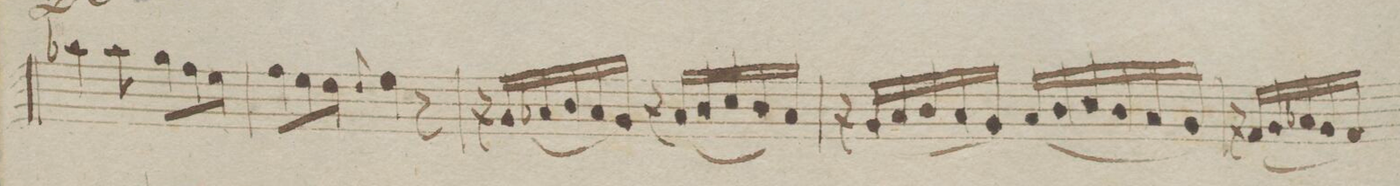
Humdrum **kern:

**kern	**dynam
*I"Violio 1mo	*
*clefG2	*
*k[b-e-]	*
*M6/8	*
4aa-X\	.
8aa-\	.
8gg\L	.
8ff\	.
8ee-\J	.
=28	=28
8ff\L	.
8ee-\	.
8dd\J	.
8qqdd/	.
4ee-\	.
8r	.
=29	=29
16r	.
(16g/LL	.
16a-/	.
16b-\	.
16a-/	.
16g/JJ)	.
16r	.
(16a-/LL	.
16b-/	.
16cc\	.
16b-\	.
16a-/JJ)	.
=30	=30
16r	.
(16g/LL	.
16a/	.
16b-\	.
16a/	.
16g/JJ)	.
(16a/LL	.
16b-\	.
16cc\	.
16b-\	.
16a/	.
16g/JJ)	.
=31	=31
16r	.
(16f/LL	.
16g/	.
16a-X/	.
16g/	.
16f/JJ)	.
*-	*-
